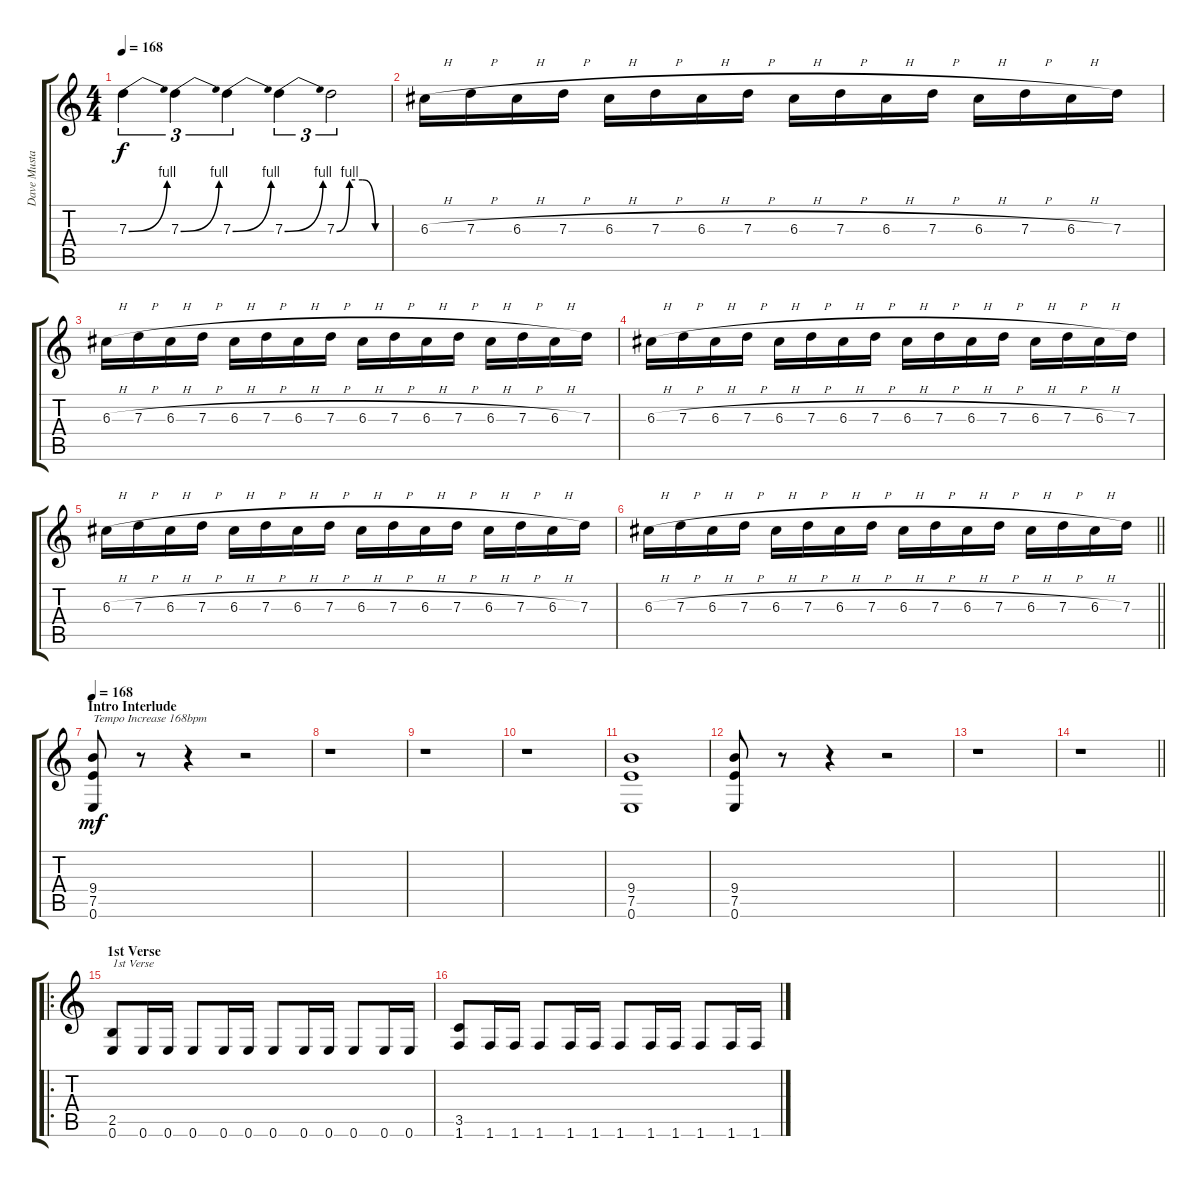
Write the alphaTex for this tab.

\track ("Dave Mustaine" "Dave Musta") {instrument distortionguitar}
\staff {score tabs}
\tuning (E4 B3 G3 D3 A2 E2) {hide}
\ts (4 4)
\tempo 168
\clef g2
\ks c
7.3{be (bend 0 0 60 4)}.4{tu (3 2) dy f} 7.3{be (bend 0 0 60 4)}.4{tu (3 2)} 7.3{be (bend 0 0 60 4)}.4{tu (3 2)} 7.3{be (bend 0 0 60 4)}.4{tu (3 2)} 7.3{be (custom 0 0 15 4 30 4 45 0 60 0)}.2{tu (3 2)} |
6.3{h}.16{volume 12} 7.3{h}.16 6.3{h}.16 7.3{h}.16 6.3{h}.16 7.3{h}.16 6.3{h}.16 7.3{h}.16 6.3{h}.16 7.3{h}.16 6.3{h}.16 7.3{h}.16 6.3{h}.16 7.3{h}.16 6.3{h}.16 7.3.16 |
6.3{h}.16 7.3{h}.16 6.3{h}.16 7.3{h}.16 6.3{h}.16 7.3{h}.16 6.3{h}.16 7.3{h}.16 6.3{h}.16 7.3{h}.16 6.3{h}.16 7.3{h}.16 6.3{h}.16 7.3{h}.16 6.3{h}.16 7.3.16 |
6.3{h}.16{volume 8} 7.3{h}.16 6.3{h}.16 7.3{h}.16 6.3{h}.16 7.3{h}.16 6.3{h}.16 7.3{h}.16 6.3{h}.16 7.3{h}.16 6.3{h}.16 7.3{h}.16 6.3{h}.16 7.3{h}.16 6.3{h}.16 7.3.16 |
6.3{h}.16 7.3{h}.16 6.3{h}.16 7.3{h}.16 6.3{h}.16 7.3{h}.16 6.3{h}.16 7.3{h}.16 6.3{h}.16 7.3{h}.16 6.3{h}.16 7.3{h}.16 6.3{h}.16 7.3{h}.16 6.3{h}.16 7.3.16 |
\barLineRight lightlight
6.3{h}.16{volume 4} 7.3{h}.16 6.3{h}.16 7.3{h}.16 6.3{h}.16 7.3{h}.16 6.3{h}.16 7.3{h}.16 6.3{h}.16 7.3{h}.16 6.3{h}.16 7.3{h}.16 6.3{h}.16 7.3{h}.16 6.3{h}.16 7.3.16 |
\section ("" "Intro Interlude")
\tempo 168
(9.4 7.5 0.6).8{txt "Tempo Increase 168bpm" dy mf} r.8 r.4 r.2 |
r.1 |
r.1 |
r.1 |
(9.4 7.5 0.6).1 |
(9.4 7.5 0.6).8 r.8 r.4 r.2 |
r.1 |
\barLineRight lightlight
r.1 |
\ro
\section ("" "1st Verse")
(2.5 0.6).8{txt "1st Verse"} 0.6.16 0.6.16 0.6.8 0.6.16 0.6.16 0.6.8 0.6.16 0.6.16 0.6.8 0.6.16 0.6.16 |
(3.5 1.6).8 1.6.16 1.6.16 1.6.8 1.6.16 1.6.16 1.6.8 1.6.16 1.6.16 1.6.8 1.6.16 1.6.16
